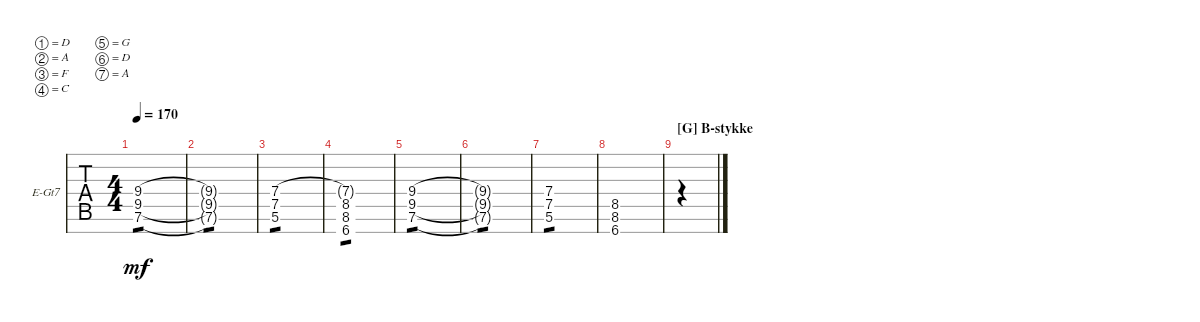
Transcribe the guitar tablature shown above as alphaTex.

\defaultSystemsLayout 4
\bracketExtendMode groupsimilarinstruments
\firstSystemTrackNameOrientation horizontal
\otherSystemsTrackNameOrientation horizontal
\track ("Munky" "E-Gt7") {instrument distortionguitar}
\staff {tabs}
\tuning (D4 A3 F3 C3 G2 D2 A1)
\ts (4 4)
\tempo 170
\clef g2
\ks c
(7.6 9.5 9.4).1{tp 1 dy mf} |
(7.6{t} 9.5{t} 9.4{t}).1{tp 1} |
(5.6 7.5 7.4).1{tp 1} |
(6.7 8.6 8.5 7.4{t}).1{tp 1} |
(7.6 9.5 9.4).1{tp 1} |
(7.6{t} 9.5{t} 9.4{t}).1{tp 1} |
(5.6 7.5 7.4).1{tp 1} |
(6.7 8.6 8.5).1 |
\section ("G" "B-stykke")
